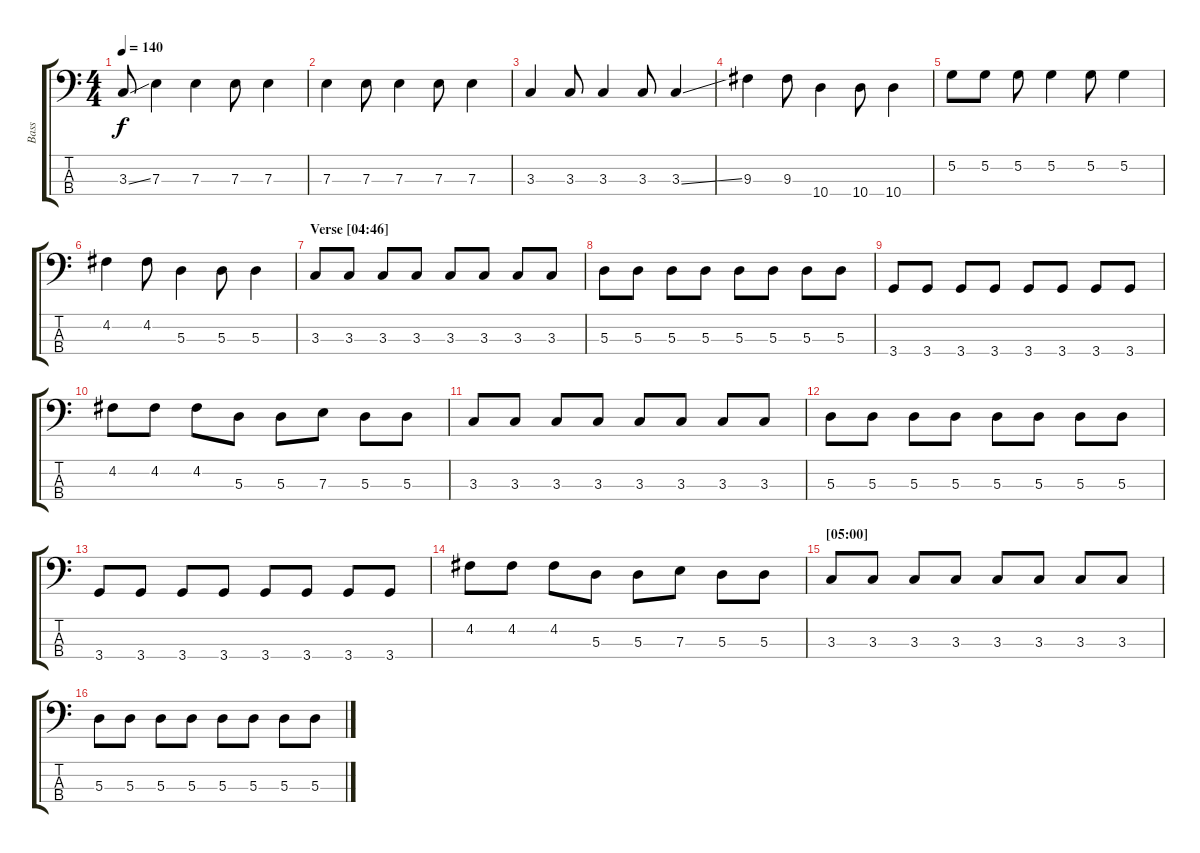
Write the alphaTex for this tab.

\track ("Bass" "Bass") {instrument electricbassfinger}
\staff {score tabs}
\tuning (G2 D2 A1 E1) {hide}
\ts (4 4)
\tempo 140
\clef f4
\ks c
3.3{ss}.8{dy f} 7.3.4 7.3.4 7.3.8 7.3.4 |
7.3.4 7.3.8 7.3.4 7.3.8 7.3.4 |
3.3.4 3.3.8 3.3.4 3.3.8 3.3{ss}.4 |
9.3.4 9.3.8 10.4.4 10.4.8 10.4.4 |
5.2.8 5.2.8 5.2.8 5.2.4 5.2.8 5.2.4 |
4.2.4 4.2.8 5.3.4 5.3.8 5.3.4 |
\section ("" "Verse [04:46]")
3.3.8 3.3.8 3.3.8 3.3.8 3.3.8 3.3.8 3.3.8 3.3.8 |
5.3.8 5.3.8 5.3.8 5.3.8 5.3.8 5.3.8 5.3.8 5.3.8 |
3.4.8 3.4.8 3.4.8 3.4.8 3.4.8 3.4.8 3.4.8 3.4.8 |
4.2.8 4.2.8 4.2.8 5.3.8 5.3.8 7.3.8 5.3.8 5.3.8 |
\section ("" "")
3.3.8 3.3.8 3.3.8 3.3.8 3.3.8 3.3.8 3.3.8 3.3.8 |
5.3.8 5.3.8 5.3.8 5.3.8 5.3.8 5.3.8 5.3.8 5.3.8 |
3.4.8 3.4.8 3.4.8 3.4.8 3.4.8 3.4.8 3.4.8 3.4.8 |
4.2.8 4.2.8 4.2.8 5.3.8 5.3.8 7.3.8 5.3.8 5.3.8 |
\section ("" "[05:00]")
3.3.8 3.3.8 3.3.8 3.3.8 3.3.8 3.3.8 3.3.8 3.3.8 |
5.3.8 5.3.8 5.3.8 5.3.8 5.3.8 5.3.8 5.3.8 5.3.8
